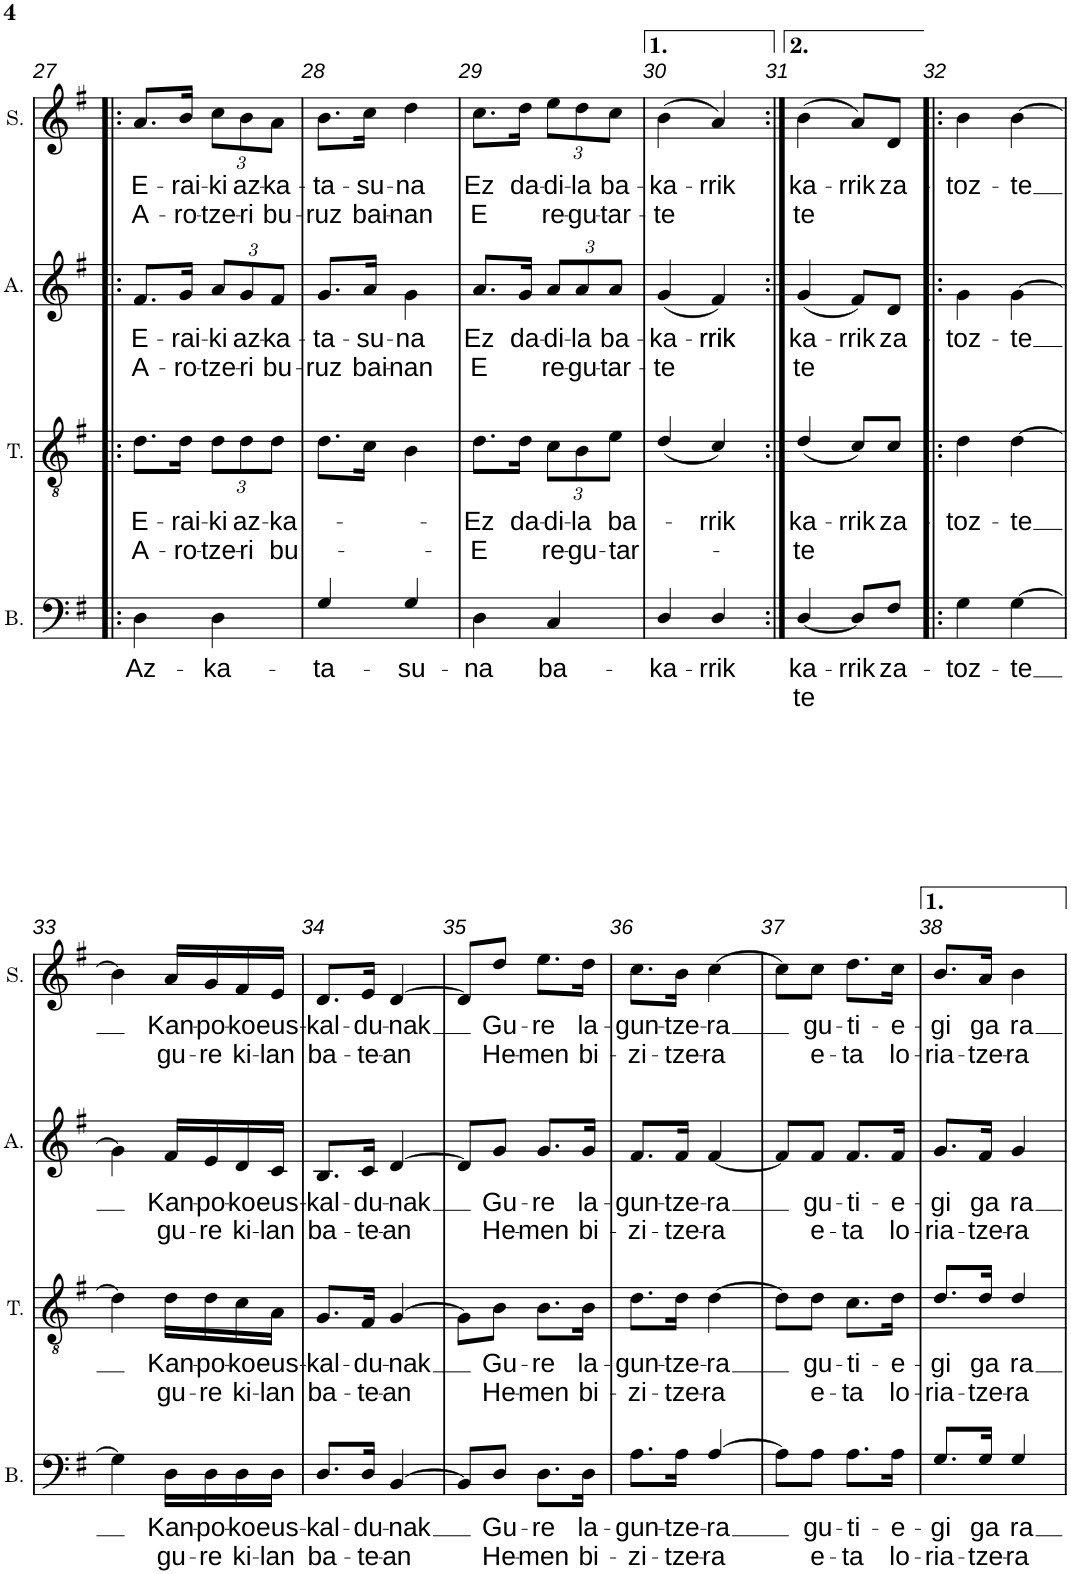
**kern	**text	**text	**kern	**text	**text	**kern	**text	**text	**kern	**text	**text
*part4	*part4	*part4	*part3	*part3	*part3	*part2	*part2	*part2	*part1	*part1	*part1
*staff4	*staff4	*staff4	*staff3	*staff3	*staff3	*staff2	*staff2	*staff2	*staff1	*staff1	*staff1
*I"Basse	*	*	*I"Ténor	*	*	*I"Alto	*	*	*I"Soprano	*	*
*I'B.	*	*	*I'T.	*	*	*I'A.	*	*	*I'S.	*	*
!!LO:PB:g=z
*clefF4	*	*	*clefGv2	*	*	*clefG2	*	*	*clefG2	*	*
*k[f#]	*	*	*k[f#]	*	*	*k[f#]	*	*	*k[f#]	*	*
*M2/4	*	*	*M2/4	*	*	*M2/4	*	*	*M2/4	*	*
=27!|:	=27!|:	=27!|:	=27!|:	=27!|:	=27!|:	=27!|:	=27!|:	=27!|:	=27!|:	=27!|:	=27!|:
!	!LO:LY:b	!	!	!LO:LY:b	!LO:LY:b	!	!LO:LY:b	!LO:LY:b	!	!LO:LY:b	!LO:LY:b
4D\	Az-	.	8.d\L	E-	A-	8.f#/L	E-	A-	8.a/L	E-	A-
!	!	!	!	!LO:LY:b	!LO:LY:b	!	!LO:LY:b	!LO:LY:b	!	!LO:LY:b	!LO:LY:b
.	.	.	16d\Jk	-rai-	-ro-	16g/Jk	-rai-	-ro-	16b/Jk	-rai-	-ro-
!	!LO:LY:b	!	!	!	!	!	!	!	!	!	!
*	*	*	*Xbrackettup	*	*	*	*	*	*	*	*
!	!	!	!	!LO:LY:b	!LO:LY:b	!	!	!	!	!	!
*	*	*	*	*	*	*Xbrackettup	*	*	*	*	*
!	!	!	!	!	!	!	!LO:LY:b	!LO:LY:b	!	!	!
*	*	*	*	*	*	*	*	*	*Xbrackettup	*	*
!	!	!	!	!	!	!	!	!	!	!LO:LY:b	!LO:LY:b
4D\	-ka-	.	12d\L	-ki	-tze-	12a/L	-ki	-tze-	12cc\L	-ki	-tze-
!	!	!	!	!LO:LY:b	!LO:LY:b	!	!LO:LY:b	!LO:LY:b	!	!LO:LY:b	!LO:LY:b
.	.	.	12d\	az-	-ri	12g/	az-	-ri	12b\	az-	-ri
!	!	!	!	!LO:LY:b	!LO:LY:b	!	!LO:LY:b	!LO:LY:b	!	!LO:LY:b	!LO:LY:b
.	.	.	12d\J	-ka-	bu-	12f#/J	-ka-	bu-	12a\J	-ka-	bu-
=28	=28	=28	=28	=28	=28	=28	=28	=28	=28	=28	=28
!	!LO:LY:b	!	!	!	!	!	!LO:LY:b	!LO:LY:b	!	!LO:LY:b	!LO:LY:b
4G/	-ta-	.	8.d\L	.	.	8.g/L	-ta-	-ruz	8.b\L	-ta-	-ruz
!	!	!	!	!	!	!	!LO:LY:b	!LO:LY:b	!	!LO:LY:b	!LO:LY:b
.	.	.	16c\Jk	.	.	16a/Jk	-su-	bai-	16cc\Jk	-su-	bai-
!	!LO:LY:b	!	!	!	!	!	!LO:LY:b	!LO:LY:b	!	!LO:LY:b	!LO:LY:b
4G/	-su-	.	4B\	.	.	4g\	-na	-nan	4dd\	-na	-nan
=29	=29	=29	=29	=29	=29	=29	=29	=29	=29	=29	=29
!	!LO:LY:b	!	!	!LO:LY:b	!LO:LY:b	!	!LO:LY:b	!LO:LY:b	!	!LO:LY:b	!LO:LY:b
4D\	-na	.	8.d\L	Ez	E	8.a/L	Ez	E	8.cc\L	Ez	E
!	!	!	!	!LO:LY:b	!	!	!LO:LY:b	!	!	!LO:LY:b	!
.	.	.	16d\Jk	da-	.	16g/Jk	da-	.	16dd\Jk	da-	.
!	!LO:LY:b	!	!	!LO:LY:b	!LO:LY:b	!	!LO:LY:b	!LO:LY:b	!	!LO:LY:b	!LO:LY:b
4C/	ba-	.	12c\L	-di-	-re-	12a/L	-di-	-re-	12ee\L	-di-	-re-
!	!	!	!	!LO:LY:b	!LO:LY:b	!	!LO:LY:b	!LO:LY:b	!	!LO:LY:b	!LO:LY:b
.	.	.	12B\	-la	-gu-	12a/	-la	-gu-	12dd\	-la	-gu-
!	!	!	!	!LO:LY:b	!LO:LY:b	!	!LO:LY:b	!LO:LY:b	!	!LO:LY:b	!LO:LY:b
.	.	.	12e\J	ba-	-tar-	12a/J	ba-	-tar-	12cc\J	ba-	-tar-
=30	=30	=30	=30	=30	=30	=30	=30	=30	=30	=30	=30
!	!LO:LY:b	!	!	!	!	!	!LO:LY:b	!LO:LY:b	!	!LO:LY:b	!LO:LY:b
4D/	-ka-	.	(4d/	.	.	(4g/	-ka-	-te	(4b\	-ka-	-te
!	!LO:LY:b	!	!	!LO:LY:b	!	!	!LO:LY:b	!	!	!LO:LY:b	!
4D/	-rrik	.	4c/)	rrik	.	4f#/)	-rrik	.	4a/)	-rrik	.
=31:|!	=31:|!	=31:|!	=31:|!	=31:|!	=31:|!	=31:|!	=31:|!	=31:|!	=31:|!	=31:|!	=31:|!
!	!LO:LY:b	!LO:LY:b	!	!LO:LY:b	!LO:LY:b	!	!LO:LY:b	!LO:LY:b	!	!LO:LY:b	!LO:LY:b
[4D/	ka-	-te	(4d/	ka-	-te	(4g/	ka-	-te	(4b\	ka-	-te
!	!LO:LY:b	!	!	!LO:LY:b	!	!	!LO:LY:b	!	!	!LO:LY:b	!
8D/L]	-rrik	.	8c/L)	-rrik	.	8f#/L)	-rrik	.	8a/L)	-rrik	.
!	!LO:LY:b	!	!	!LO:LY:b	!	!	!LO:LY:b	!	!	!LO:LY:b	!
8F#/J	za-	.	8c/J	za-	.	8d/J	za-	.	8d/J	za-	.
=32!|:	=32!|:	=32!|:	=32!|:	=32!|:	=32!|:	=32!|:	=32!|:	=32!|:	=32!|:	=32!|:	=32!|:
!	!LO:LY:b	!	!	!LO:LY:b	!	!	!LO:LY:b	!	!	!LO:LY:b	!
4G\	-toz-	.	4d\	-toz-	.	4g\	-toz-	.	4b\	-toz-	.
!	!LO:LY:b	!	!	!LO:LY:b	!	!	!LO:LY:b	!	!	!LO:LY:b	!
[4G\	-te	.	[4d\	-te	.	[4g\	-te	.	[4b\	-te	.
!!LO:LB:g=z
=33	=33	=33	=33	=33	=33	=33	=33	=33	=33	=33	=33
4G\]	.	.	4d\]	.	.	4g\]	.	.	4b\]	.	.
!	!LO:LY:b	!LO:LY:b	!	!LO:LY:b	!LO:LY:b	!	!LO:LY:b	!LO:LY:b	!	!LO:LY:b	!LO:LY:b
16D\LL	Kan-	gu-	16d\LL	Kan-	gu-	16f#/LL	Kan-	gu-	16a/LL	Kan-	gu-
!	!LO:LY:b	!LO:LY:b	!	!LO:LY:b	!LO:LY:b	!	!LO:LY:b	!LO:LY:b	!	!LO:LY:b	!LO:LY:b
16D\	-po-	-re	16d\	-po-	-re	16e/	-po-	-re	16g/	-po-	-re
!	!LO:LY:b	!LO:LY:b	!	!LO:LY:b	!LO:LY:b	!	!LO:LY:b	!LO:LY:b	!	!LO:LY:b	!LO:LY:b
16D\	-ko	ki-	16c\	-ko	ki-	16d/	-ko	ki-	16f#/	-ko	ki-
!	!LO:LY:b	!LO:LY:b	!	!LO:LY:b	!LO:LY:b	!	!LO:LY:b	!LO:LY:b	!	!LO:LY:b	!LO:LY:b
16D\JJ	eus-	-lan	16A\JJ	eus-	-lan	16c/JJ	eus-	-lan	16e/JJ	eus-	-lan
=34	=34	=34	=34	=34	=34	=34	=34	=34	=34	=34	=34
!	!LO:LY:b	!LO:LY:b	!	!LO:LY:b	!LO:LY:b	!	!LO:LY:b	!LO:LY:b	!	!LO:LY:b	!LO:LY:b
8.D/L	-kal-	ba-	8.G/L	-kal-	ba-	8.B/L	-kal-	ba-	8.d/L	-kal-	ba-
!	!LO:LY:b	!LO:LY:b	!	!LO:LY:b	!LO:LY:b	!	!LO:LY:b	!LO:LY:b	!	!LO:LY:b	!LO:LY:b
16D/Jk	-du-	-te-	16F#/Jk	-du-	-te-	16c/Jk	-du-	-te-	16e/Jk	-du-	-te-
!	!LO:LY:b	!LO:LY:b	!	!LO:LY:b	!LO:LY:b	!	!LO:LY:b	!LO:LY:b	!	!LO:LY:b	!LO:LY:b
[>4BB/	-nak	-an	[4G/	-nak	-an	[>4d/	-nak	-an	[>4d/	-nak	-an
=35	=35	=35	=35	=35	=35	=35	=35	=35	=35	=35	=35
8BB/L]	.	.	8G\L]	.	.	8d/L]	.	.	8d/L]	.	.
!	!LO:LY:b	!LO:LY:b	!	!LO:LY:b	!LO:LY:b	!	!LO:LY:b	!LO:LY:b	!	!LO:LY:b	!LO:LY:b
8D/J	Gu-	He-	8B\J	Gu-	He-	8g/J	Gu-	He-	8dd/J	Gu-	He-
!	!LO:LY:b	!LO:LY:b	!	!LO:LY:b	!LO:LY:b	!	!LO:LY:b	!LO:LY:b	!	!LO:LY:b	!LO:LY:b
8.D\L	-re	-men	8.B\L	-re	-men	8.g/L	-re	-men	8.ee\L	-re	-men
!	!LO:LY:b	!LO:LY:b	!	!LO:LY:b	!LO:LY:b	!	!LO:LY:b	!LO:LY:b	!	!LO:LY:b	!LO:LY:b
16D\Jk	la-	bi-	16B\Jk	la-	bi-	16g/Jk	la-	bi-	16dd\Jk	la-	bi-
=36	=36	=36	=36	=36	=36	=36	=36	=36	=36	=36	=36
!	!LO:LY:b	!LO:LY:b	!	!LO:LY:b	!LO:LY:b	!	!LO:LY:b	!LO:LY:b	!	!LO:LY:b	!LO:LY:b
8.A\L	-gun-	-zi-	8.d\L	-gun-	-zi-	8.f#/L	-gun-	-zi-	8.cc\L	-gun-	-zi-
!	!LO:LY:b	!LO:LY:b	!	!LO:LY:b	!LO:LY:b	!	!LO:LY:b	!LO:LY:b	!	!LO:LY:b	!LO:LY:b
16A\Jk	-tze-	-tze-	16d\Jk	-tze-	-tze-	16f#/Jk	-tze-	-tze-	16b\Jk	-tze-	-tze-
!	!LO:LY:b	!LO:LY:b	!	!LO:LY:b	!LO:LY:b	!	!LO:LY:b	!LO:LY:b	!	!LO:LY:b	!LO:LY:b
[4A/	-ra	-ra	[4d\	-ra	-ra	[4f#/	-ra	-ra	[4cc\	-ra	-ra
=37	=37	=37	=37	=37	=37	=37	=37	=37	=37	=37	=37
8A\L]	.	.	8d\L]	.	.	8f#/L]	.	.	8cc\L]	.	.
!	!LO:LY:b	!LO:LY:b	!	!LO:LY:b	!LO:LY:b	!	!LO:LY:b	!LO:LY:b	!	!LO:LY:b	!LO:LY:b
8A\J	gu-	e-	8d\J	gu-	e-	8f#/J	gu-	e-	8cc\J	gu-	e-
!	!LO:LY:b	!LO:LY:b	!	!LO:LY:b	!LO:LY:b	!	!LO:LY:b	!LO:LY:b	!	!LO:LY:b	!LO:LY:b
8.A\L	-ti-	-ta	8.c\L	-ti-	-ta	8.f#/L	-ti-	-ta	8.dd\L	-ti-	-ta
!	!LO:LY:b	!LO:LY:b	!	!LO:LY:b	!LO:LY:b	!	!LO:LY:b	!LO:LY:b	!	!LO:LY:b	!LO:LY:b
16A\Jk	-e-	lo-	16d\Jk	-e-	lo-	16f#/Jk	-e-	lo-	16cc\Jk	-e-	lo-
=38	=38	=38	=38	=38	=38	=38	=38	=38	=38	=38	=38
!	!LO:LY:b	!LO:LY:b	!	!LO:LY:b	!LO:LY:b	!	!LO:LY:b	!LO:LY:b	!	!LO:LY:b	!LO:LY:b
8.G/L	gi	ria-	8.d/L	gi	ria-	8.g/L	gi	ria-	8.b/L	gi	ria-
!	!LO:LY:b	!LO:LY:b	!	!LO:LY:b	!LO:LY:b	!	!LO:LY:b	!LO:LY:b	!	!LO:LY:b	!LO:LY:b
16G/Jk	ga	-tze-	16d/Jk	ga	-tze-	16f#/Jk	ga	-tze-	16a/Jk	ga	-tze-
!	!LO:LY:b	!LO:LY:b	!	!LO:LY:b	!LO:LY:b	!	!LO:LY:b	!LO:LY:b	!	!LO:LY:b	!LO:LY:b
4G/	ra	-ra	4d/	ra	-ra	4g/	ra	-ra	4b\	ra	-ra
=	=	=	=	=	=	=	=	=	=	=	=
*-	*-	*-	*-	*-	*-	*-	*-	*-	*-	*-	*-
